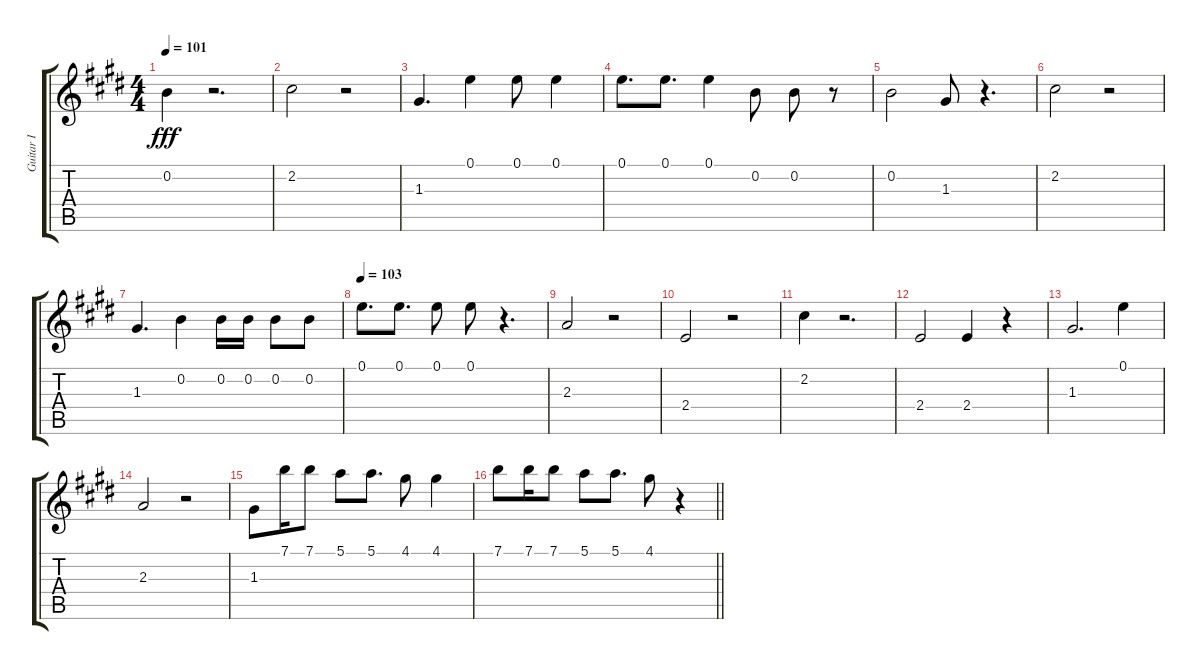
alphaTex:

\track ("Guitar I" "Guitar I") {instrument electricguitarclean}
\staff {score tabs}
\tuning (E4 B3 G3 D3 A2 E2) {hide}
\ts (4 4)
\tempo 101
\clef g2
\ks e
0.2.4{dy fff} r.2{d} |
2.2.2 r.2 |
1.3.4{d} 0.1.4 0.1.8 0.1.4 |
0.1.8{d} 0.1.8{d} 0.1.4 0.2.8 0.2.8 r.8 |
0.2.2 1.3.8 r.4{d} |
2.2.2 r.2 |
1.3.4{d} 0.2.4 0.2.16 0.2.16 0.2.8 0.2.8 |
\tempo 103
0.1.8{d} 0.1.8{d} 0.1.8 0.1.8 r.4{d} |
2.3.2 r.2 |
2.4.2 r.2 |
2.2.4 r.2{d} |
2.4.2 2.4.4 r.4 |
1.3.2{d} 0.1.4 |
2.3.2 r.2 |
1.3.8 7.1.16 7.1.8 5.1.8 5.1.8{d} 4.1.8 4.1.4 |
\barLineRight lightlight
7.1.8 7.1.16 7.1.8 5.1.8 5.1.8{d} 4.1.8 r.4
